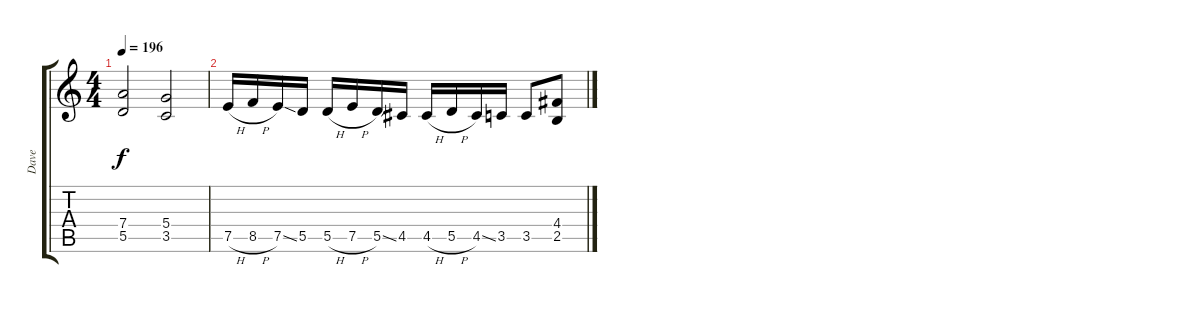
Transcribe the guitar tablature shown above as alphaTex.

\track ("Dave" "Dave") {instrument distortionguitar}
\staff {score tabs}
\tuning (E4 B3 G3 D3 A2 E2) {hide}
\ts (4 4)
\tempo 196
\clef g2
\ks c
(7.4{t} 5.5{t}).2{dy f} (5.4 3.5).2 |
7.5{h}.16 8.5{h}.16 7.5{ss}.16 5.5.16 5.5{h}.16 7.5{h}.16 5.5{ss}.16 4.5.16 4.5{h}.16 5.5{h}.16 4.5{ss}.16 3.5.16 3.5.8 (4.4 2.5).8
